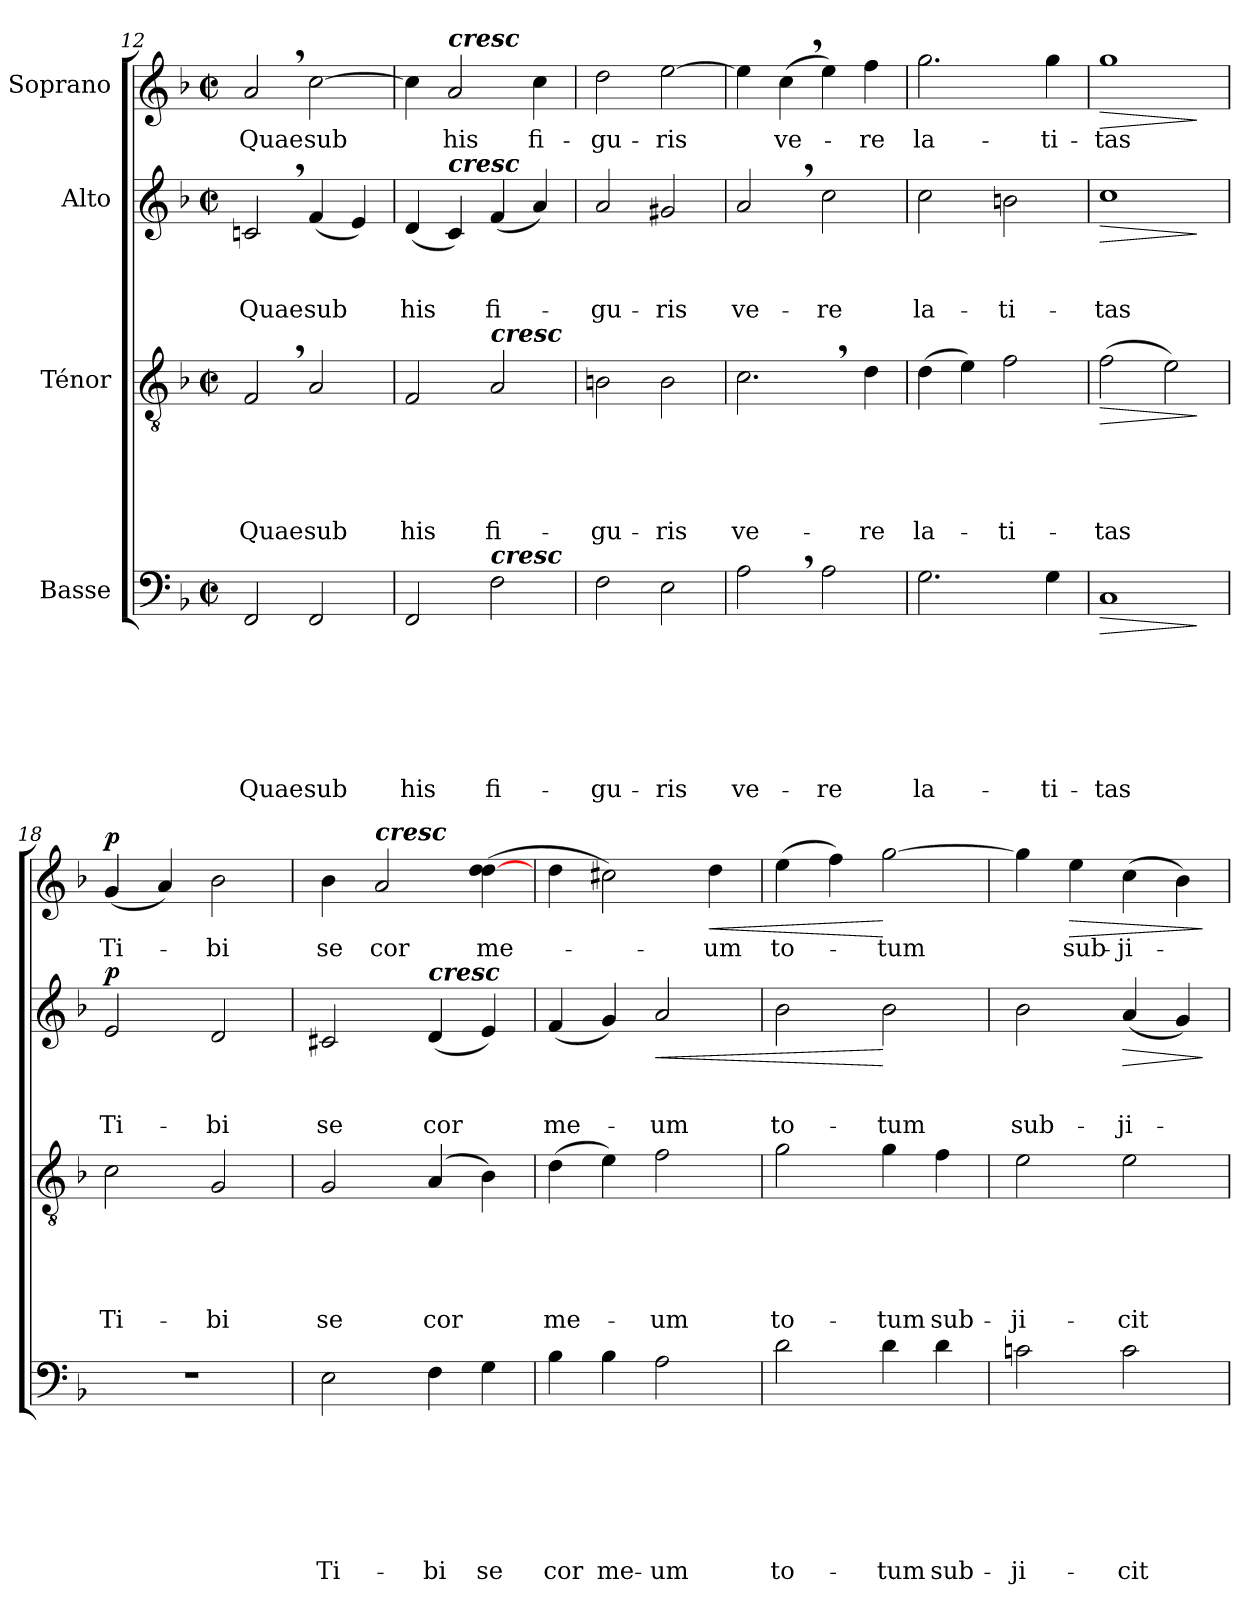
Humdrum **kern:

**kern	**text	**text	**text	**text	**text	**text	**text	**dynam	**kern	**text	**text	**text	**text	**text	**dynam	**kern	**text	**text	**text	**dynam	**kern	**text	**dynam
*part4	*part4	*part4	*part4	*part4	*part4	*part4	*part4	*part4	*part3	*part3	*part3	*part3	*part3	*part3	*part3	*part2	*part2	*part2	*part2	*part2	*part1	*part1	*part1
*staff4	*staff4	*staff4	*staff4	*staff4	*staff4	*staff4	*staff4	*staff4	*staff3	*staff3	*staff3	*staff3	*staff3	*staff3	*staff3	*staff2	*staff2	*staff2	*staff2	*staff2	*staff1	*staff1	*staff1
*I"Basse	*	*	*	*	*	*	*	*	*I"Ténor	*	*	*	*	*	*	*I"Alto	*	*	*	*	*I"Soprano	*	*
*clefF4	*	*	*	*	*	*	*	*	*clefGv2	*	*	*	*	*	*	*clefG2	*	*	*	*	*clefG2	*	*
*k[b-]	*	*	*	*	*	*	*	*	*k[b-]	*	*	*	*	*	*	*k[b-]	*	*	*	*	*k[b-]	*	*
*F:	*	*	*	*	*	*	*	*	*F:	*	*	*	*	*	*	*F:	*	*	*	*	*F:	*	*
*M2/2	*	*	*	*	*	*	*	*	*M2/2	*	*	*	*	*	*	*M2/2	*	*	*	*	*M2/2	*	*
*met(c|)	*	*	*	*	*	*	*	*	*met(c|)	*	*	*	*	*	*	*met(c|)	*	*	*	*	*met(c|)	*	*
=12	=12	=12	=12	=12	=12	=12	=12	=12	=12	=12	=12	=12	=12	=12	=12	=12	=12	=12	=12	=12	=12	=12	=12
!	!	!	!	!	!	!	!LO:LY:b	!	!	!	!	!	!	!LO:LY:b	!	!	!	!	!LO:LY:b	!	!	!LO:LY:b	!
2FF/	.	.	.	.	.	.	Quae	.	2F,>/	.	.	.	.	Quae	.	2cn,>/	.	.	Quae	.	2a,>/	Quae	.
!	!	!	!	!	!	!	!LO:LY:b	!	!	!	!	!	!	!LO:LY:b	!	!	!	!	!LO:LY:b	!	!	!LO:LY:b	!
2FF/	.	.	.	.	.	.	sub	.	2A/	.	.	.	.	sub	.	(<4f/	.	.	sub	.	[>2cc\	sub	.
.	.	.	.	.	.	.	.	.	.	.	.	.	.	.	.	4e/)	.	.	.	.	.	.	.
=13	=13	=13	=13	=13	=13	=13	=13	=13	=13	=13	=13	=13	=13	=13	=13	=13	=13	=13	=13	=13	=13	=13	=13
!	!	!	!	!	!	!	!LO:LY:b	!	!	!	!	!	!	!LO:LY:b	!	!	!	!	!LO:LY:b	!	!	!	!
2FF/	.	.	.	.	.	.	his	.	2F/	.	.	.	.	his	.	(<4d/	.	.	his	.	4cc\]	.	.
!	!	!	!	!	!	!	!	!	!	!	!	!	!	!	!	!	!	!	!	!	!LO:TX:a:Bi:t=cresc	!	!
!	!	!	!	!	!	!	!	!	!	!	!	!	!	!	!	!LO:TX:a:Bi:t=cresc	!	!	!	!	!	!	!
!	!	!	!	!	!	!	!	!	!	!	!	!	!	!	!	!	!	!	!	!	!	!LO:LY:b	!
.	.	.	.	.	.	.	.	.	.	.	.	.	.	.	.	4c/)	.	.	.	.	2a/	his	.
!	!	!	!	!	!	!	!	!	!LO:TX:a:Bi:t=cresc	!	!	!	!	!	!	!	!	!	!	!	!	!	!
!LO:TX:a:Bi:t=cresc	!	!	!	!	!	!	!	!	!	!	!	!	!	!	!	!	!	!	!	!	!	!	!
!	!	!	!	!	!	!	!LO:LY:b	!	!	!	!	!	!	!LO:LY:b	!	!	!	!	!LO:LY:b	!	!	!	!
2F\	.	.	.	.	.	.	fi-	.	2A/	.	.	.	.	fi-	.	(<4f/	.	.	fi-	.	.	.	.
!	!	!	!	!	!	!	!	!	!	!	!	!	!	!	!	!	!	!	!	!	!	!LO:LY:b	!
.	.	.	.	.	.	.	.	.	.	.	.	.	.	.	.	4a/)	.	.	.	.	4cc\	fi-	.
!!LO:PB:g=z
=14	=14	=14	=14	=14	=14	=14	=14	=14	=14	=14	=14	=14	=14	=14	=14	=14	=14	=14	=14	=14	=14	=14	=14
!	!	!	!	!	!	!	!LO:LY:b	!	!	!	!	!	!	!LO:LY:b	!	!	!	!	!LO:LY:b	!	!	!LO:LY:b	!
2F\	.	.	.	.	.	.	-gu-	.	2Bn\	.	.	.	.	-gu-	.	2a/	.	.	-gu-	.	2dd\	-gu-	.
!	!	!	!	!	!	!	!LO:LY:b	!	!	!	!	!	!	!LO:LY:b	!	!	!	!	!LO:LY:b	!	!	!LO:LY:b	!
2E\	.	.	.	.	.	.	-ris	.	2B\	.	.	.	.	-ris	.	2g#X/	.	.	-ris	.	[>2ee\	-ris	.
=15	=15	=15	=15	=15	=15	=15	=15	=15	=15	=15	=15	=15	=15	=15	=15	=15	=15	=15	=15	=15	=15	=15	=15
!	!	!	!	!	!	!	!LO:LY:b	!	!	!	!	!	!	!LO:LY:b	!	!	!	!	!LO:LY:b	!	!	!	!
2A,>\	.	.	.	.	.	.	ve-	.	2.c,>\	.	.	.	.	ve-	.	2a,>/	.	.	ve-	.	4ee\]	.	.
!	!	!	!	!	!	!	!	!	!	!	!	!	!	!	!	!	!	!	!	!	!	!LO:LY:b	!
.	.	.	.	.	.	.	.	.	.	.	.	.	.	.	.	.	.	.	.	.	(>4cc,>\	ve-	.
!	!	!	!	!	!	!	!LO:LY:b	!	!	!	!	!	!	!	!	!	!	!	!LO:LY:b	!	!	!	!
2A\	.	.	.	.	.	.	-re	.	.	.	.	.	.	.	.	2cc\	.	.	-re	.	4ee\)	.	.
!	!	!	!	!	!	!	!	!	!	!	!	!	!	!LO:LY:b	!	!	!	!	!	!	!	!LO:LY:b	!
.	.	.	.	.	.	.	.	.	4d\	.	.	.	.	-re	.	.	.	.	.	.	4ff\	-re	.
=16	=16	=16	=16	=16	=16	=16	=16	=16	=16	=16	=16	=16	=16	=16	=16	=16	=16	=16	=16	=16	=16	=16	=16
!	!	!	!	!	!	!	!LO:LY:b	!	!	!	!	!	!	!LO:LY:b	!	!	!	!	!LO:LY:b	!	!	!LO:LY:b	!
2.G\	.	.	.	.	.	.	la-	.	(>4d\	.	.	.	.	la-	.	2cc\	.	.	la-	.	2.gg\	la-	.
.	.	.	.	.	.	.	.	.	4e\)	.	.	.	.	.	.	.	.	.	.	.	.	.	.
!	!	!	!	!	!	!	!	!	!	!	!	!	!	!LO:LY:b	!	!	!	!	!LO:LY:b	!	!	!	!
.	.	.	.	.	.	.	.	.	2f\	.	.	.	.	-ti-	.	2bn\	.	.	-ti-	.	.	.	.
!	!	!	!	!	!	!	!LO:LY:b	!	!	!	!	!	!	!	!	!	!	!	!	!	!	!LO:LY:b	!
4G\	.	.	.	.	.	.	-ti-	.	.	.	.	.	.	.	.	.	.	.	.	.	4gg\	-ti-	.
=17	=17	=17	=17	=17	=17	=17	=17	=17	=17	=17	=17	=17	=17	=17	=17	=17	=17	=17	=17	=17	=17	=17	=17
!	!	!	!	!	!	!	!LO:LY:b	!LO:HP:b	!	!	!	!	!	!LO:LY:b	!LO:HP:b	!	!	!	!LO:LY:b	!LO:HP:b	!	!LO:LY:b	!LO:HP:b
1C	.	.	.	.	.	.	-tas	>	(<2f\	.	.	.	.	-tas	>	1cc	.	.	-tas	>	1gg	-tas	>
.	.	.	.	.	.	.	.	.	2e\)	.	.	.	.	.	.	.	.	.	.	.	.	.	.
.	.	.	.	.	.	.	.	]	.	.	.	.	.	.	]	.	.	.	.	]	.	.	]
=18	=18	=18	=18	=18	=18	=18	=18	=18	=18	=18	=18	=18	=18	=18	=18	=18	=18	=18	=18	=18	=18	=18	=18
!	!	!	!	!	!	!	!	!	!	!	!	!	!	!LO:LY:b	!	!	!	!	!LO:LY:b	!LO:DY:a	!	!LO:LY:b	!LO:DY:a
1r	.	.	.	.	.	.	.	.	2c\	.	.	.	.	Ti-	.	2e/	.	.	Ti-	p	(<4g/	Ti-	p
.	.	.	.	.	.	.	.	.	.	.	.	.	.	.	.	.	.	.	.	.	4a/)	.	.
!	!	!	!	!	!	!	!	!	!	!	!	!	!	!LO:LY:b	!	!	!	!	!LO:LY:b	!	!	!LO:LY:b	!
.	.	.	.	.	.	.	.	.	2G/	.	.	.	.	-bi	.	2d/	.	.	-bi	.	2b-\	-bi	.
=19	=19	=19	=19	=19	=19	=19	=19	=19	=19	=19	=19	=19	=19	=19	=19	=19	=19	=19	=19	=19	=19	=19	=19
!	!	!	!	!	!	!	!LO:LY:b	!	!	!	!	!	!	!LO:LY:b	!	!	!	!	!LO:LY:b	!	!	!LO:LY:b	!
2E\	.	.	.	.	.	.	Ti-	.	2G/	.	.	.	.	se	.	2c#X/	.	.	se	.	4b-\	se	.
!	!	!	!	!	!	!	!	!	!	!	!	!	!	!	!	!	!	!	!	!	!LO:TX:a:Bi:t=cresc	!	!
!	!	!	!	!	!	!	!	!	!	!	!	!	!	!	!	!	!	!	!	!	!	!LO:LY:b	!
.	.	.	.	.	.	.	.	.	.	.	.	.	.	.	.	.	.	.	.	.	2a/	cor	.
!	!	!	!	!	!	!	!	!	!	!	!	!	!	!	!	!LO:TX:a:Bi:t=cresc	!	!	!	!	!	!	!
!	!	!	!	!	!	!	!LO:LY:b	!	!	!	!	!	!	!LO:LY:b	!	!	!	!	!LO:LY:b	!	!	!	!
4F\	.	.	.	.	.	.	-bi	.	(<4A/	.	.	.	.	cor	.	(<4d/	.	.	cor	.	.	.	.
!	!	!	!	!	!	!	!LO:LY:b	!	!	!	!	!	!	!	!	!	!	!	!	!	!	!LO:LY:b	!
4G\	.	.	.	.	.	.	se	.	4B-\)	.	.	.	.	.	.	4e/)	.	.	.	.	(>4dd\ [>4dd\	me-	.
!!LO:PB:g=z
=20	=20	=20	=20	=20	=20	=20	=20	=20	=20	=20	=20	=20	=20	=20	=20	=20	=20	=20	=20	=20	=20	=20	=20
!	!	!	!	!	!	!	!LO:LY:b	!	!	!	!	!	!	!LO:LY:b	!	!	!	!	!LO:LY:b	!	!	!	!
4B-\	.	.	.	.	.	.	cor	.	(>4d\	.	.	.	.	me-	.	(<4f/	.	.	me-	.	4dd\	.	.
!	!	!	!	!	!	!	!LO:LY:b	!	!	!	!	!	!	!	!	!	!	!	!	!	!	!	!
4B-\	.	.	.	.	.	.	me-	.	4e\)	.	.	.	.	.	.	4g/)	.	.	.	.	2cc#X\)	.	.
!	!	!	!	!	!	!	!LO:LY:b	!	!	!	!	!	!	!LO:LY:b	!	!	!	!	!LO:LY:b	!LO:HP:b	!	!	!
2A\	.	.	.	.	.	.	-um	.	2f\	.	.	.	.	-um	.	2a/	.	.	-um	<	.	.	.
!	!	!	!	!	!	!	!	!	!	!	!	!	!	!	!	!	!	!	!	!	!	!LO:LY:b	!LO:HP:b
.	.	.	.	.	.	.	.	.	.	.	.	.	.	.	.	.	.	.	.	.	4dd\	-um	<
=21	=21	=21	=21	=21	=21	=21	=21	=21	=21	=21	=21	=21	=21	=21	=21	=21	=21	=21	=21	=21	=21	=21	=21
!	!	!	!	!	!	!	!LO:LY:b	!	!	!	!	!	!	!LO:LY:b	!	!	!	!	!LO:LY:b	!	!	!LO:LY:b	!
2d\	.	.	.	.	.	.	to-	.	2g\	.	.	.	.	to-	.	2b-\	.	.	to-	.	(<4ee\	to-	.
.	.	.	.	.	.	.	.	.	.	.	.	.	.	.	.	.	.	.	.	.	4ff\)	.	.
!	!	!	!	!	!	!	!LO:LY:b	!	!	!	!	!	!	!LO:LY:b	!	!	!	!	!LO:LY:b	!	!	!LO:LY:b	!
4d\	.	.	.	.	.	.	-tum	.	4g\	.	.	.	.	-tum	.	2b-\	.	.	-tum	[	[>2gg\	-tum	[
!	!	!	!	!	!	!	!LO:LY:b	!	!	!	!	!	!	!LO:LY:b	!	!	!	!	!	!	!	!	!
4d\	.	.	.	.	.	.	sub-	.	4f\	.	.	.	.	sub-	.	.	.	.	.	.	.	.	.
=22	=22	=22	=22	=22	=22	=22	=22	=22	=22	=22	=22	=22	=22	=22	=22	=22	=22	=22	=22	=22	=22	=22	=22
!	!	!	!	!	!	!	!LO:LY:b	!	!	!	!	!	!	!LO:LY:b	!	!	!	!	!LO:LY:b	!	!	!	!
2cn\	.	.	.	.	.	.	-ji-	.	2e\	.	.	.	.	-ji-	.	2b-\	.	.	sub-	.	4gg\]	.	.
!	!	!	!	!	!	!	!	!	!	!	!	!	!	!	!	!	!	!	!	!	!	!LO:LY:b	!LO:HP:b
.	.	.	.	.	.	.	.	.	.	.	.	.	.	.	.	.	.	.	.	.	4ee\	sub-	>
!	!	!	!	!	!	!	!LO:LY:b	!	!	!	!	!	!	!LO:LY:b	!	!	!	!	!LO:LY:b	!LO:HP:b	!	!LO:LY:b	!
2c\	.	.	.	.	.	.	-cit	.	2e\	.	.	.	.	-cit	.	(<4a/	.	.	-ji-	>	(>4cc\	-ji-	.
.	.	.	.	.	.	.	.	.	.	.	.	.	.	.	.	4g/)	.	.	.	.	4b-\)	.	.
.	.	.	.	.	.	.	.	.	.	.	.	.	.	.	.	.	.	.	.	]	.	.	]
=	=	=	=	=	=	=	=	=	=	=	=	=	=	=	=	=	=	=	=	=	=	=	=
*-	*-	*-	*-	*-	*-	*-	*-	*-	*-	*-	*-	*-	*-	*-	*-	*-	*-	*-	*-	*-	*-	*-	*-
